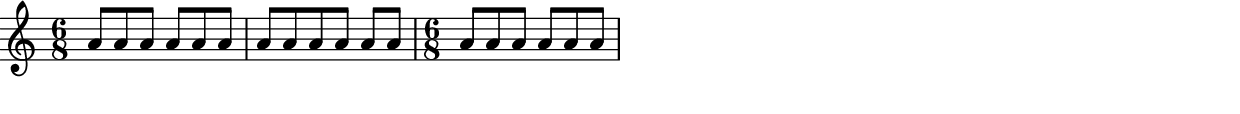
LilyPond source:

%% Generated by lilypond-book.py
%% Options: [exampleindent=10.16\mm,fragment,indent=0\mm,line-width=160\mm,quote,relative=2]
\include "lilypond-book-preamble.ly"


% ****************************************************************
% Start cut-&-pastable-section
% ****************************************************************



\paper {
  indent = 0\mm
  line-width = 160\mm
  % offset the left padding, also add 1mm as lilypond creates cropped
  % images with a little space on the right
  line-width = #(- line-width (* mm  3.000000) (* mm 1))
  line-width = 160\mm - 2.0 * 10.16\mm
  % offset the left padding, also add 1mm as lilypond creates cropped
  % images with a little space on the right
  line-width = #(- line-width (* mm  3.000000) (* mm 1))
}

\layout {
  
}



\relative c''
{


% ****************************************************************
% ly snippet contents follows:
% ****************************************************************
\sourcefileline 2206
\time 6/8
\repeat unfold 6 { a8 }
% group (4 + 2)
\set Timing.beatStructure = #'(4 2)
\repeat unfold 6 { a8 }
% go back to default behavior
\time 6/8
\repeat unfold 6 { a8 }



% ****************************************************************
% end ly snippet
% ****************************************************************
}
